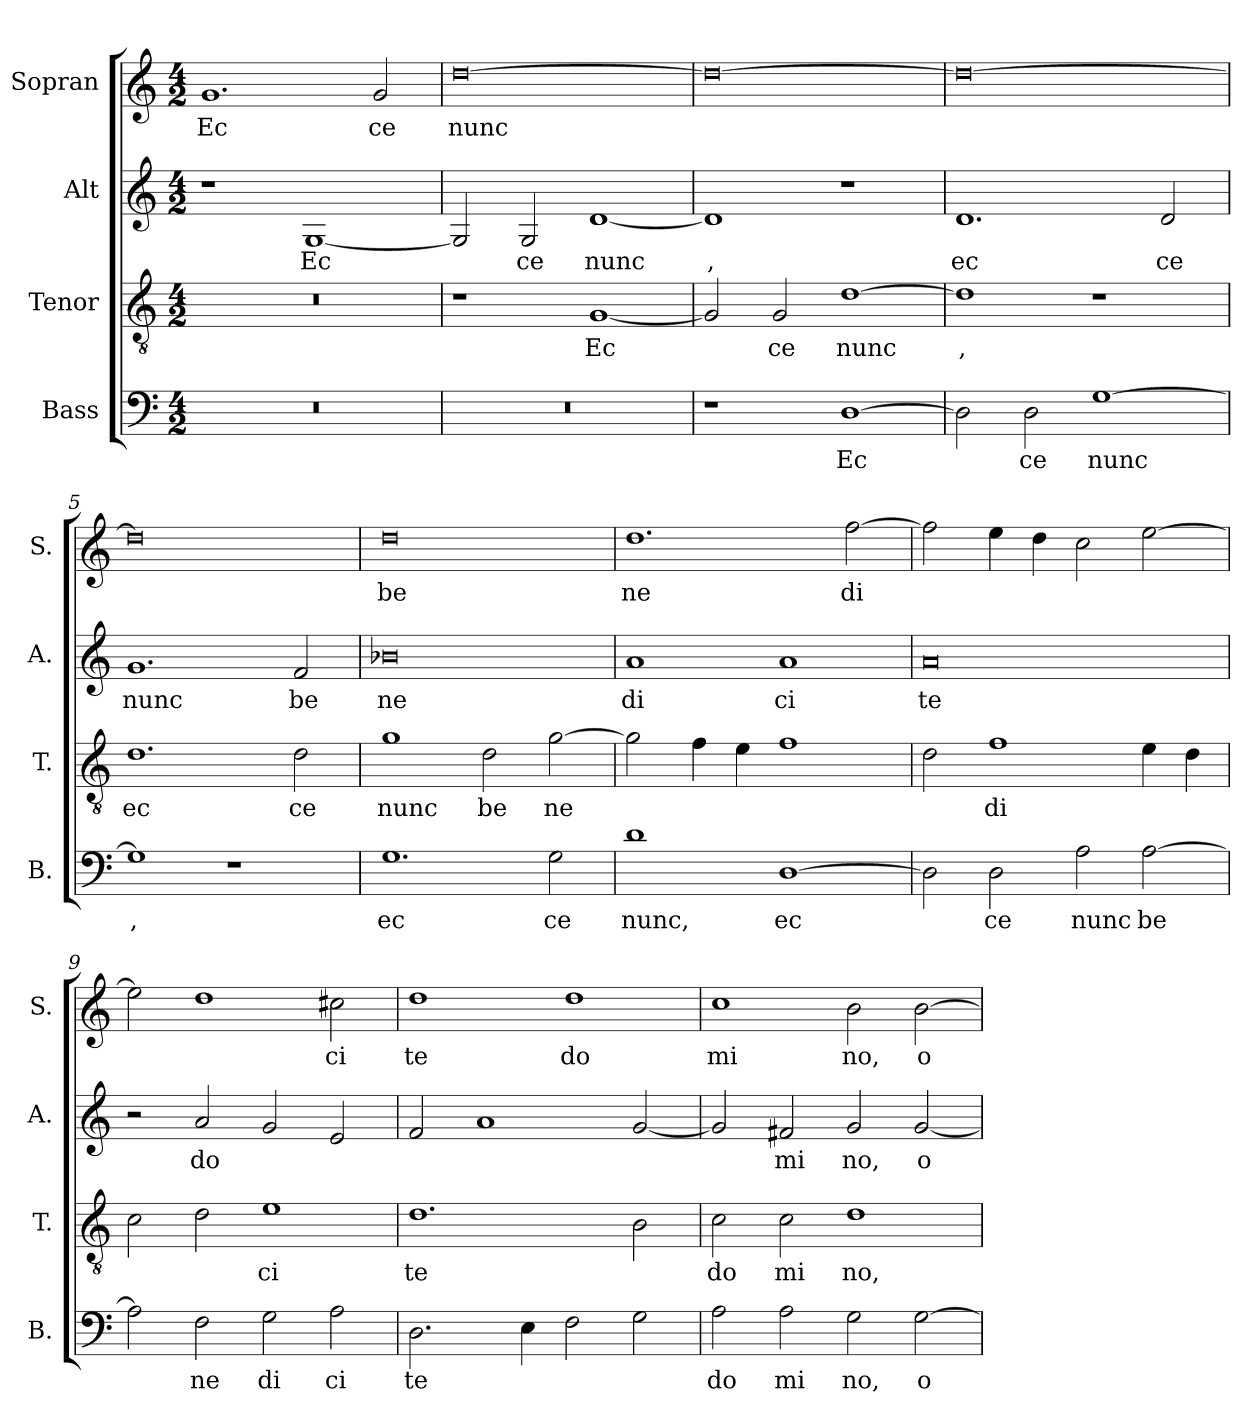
**kern	**text	**kern	**text	**kern	**text	**kern	**text
*part4	*part4	*part3	*part3	*part2	*part2	*part1	*part1
*staff4	*staff4	*staff3	*staff3	*staff2	*staff2	*staff1	*staff1
*I"Bass	*	*I"Tenor	*	*I"Alt	*	*I"Sopran	*
*I'B.	*	*I'T.	*	*I'A.	*	*I'S.	*
*clefF4	*	*clefGv2	*	*clefG2	*	*clefG2	*
*	*	*ITrd7c12	*	*	*	*	*
*k[]	*	*k[]	*	*k[]	*	*k[]	*
*M4/2	*	*M4/2	*	*M4/2	*	*M4/2	*
=1	=1	=1	=1	=1	=1	=1	=1
0r	.	0r	.	1r	.	1.g	Ec
.	.	.	.	[1G	Ec	.	.
.	.	.	.	.	.	2g/	- ce
=2	=2	=2	=2	=2	=2	=2	=2
0r	.	1r	.	2G/]	.	[0dd	nunc
.	.	.	.	2G/	- ce	.	.
.	.	[1GG	Ec	[1d	nunc	.	.
=3	=3	=3	=3	=3	=3	=3	=3
1r	.	2GG/]	.	1d]	,	0dd_	.
.	.	2GG/	- ce	.	.	.	.
[1D	Ec	[1D	nunc	1r	.	.	.
=4	=4	=4	=4	=4	=4	=4	=4
2D\]	.	1D]	,	1.d	ec	0dd_	.
2D\	- ce	.	.	.	.	.	.
[1G	nunc	1r	.	.	.	.	.
.	.	.	.	2d/	- ce	.	.
=5	=5	=5	=5	=5	=5	=5	=5
1G]	,	1.D	ec	1.g	nunc	0dd]	.
1r	.	.	.	.	.	.	.
.	.	2D\	- ce	2f/	be	.	.
=6	=6	=6	=6	=6	=6	=6	=6
1.G	ec	1G	nunc	0b-X	- ne	0dd	be
.	.	2D\	be	.	.	.	.
2G\	- ce	[2G\	- ne	.	.	.	.
=7	=7	=7	=7	=7	=7	=7	=7
1d	nunc,	2G\]	.	1a	- di	1.dd	- ne
.	.	4F\	.	.	.	.	.
.	.	4E\	.	.	.	.	.
[1D	ec	1F	.	1a	- ci	.	.
.	.	.	.	.	.	[2ff\	- di
=8	=8	=8	=8	=8	=8	=8	=8
2D\]	.	2D\	.	0a	- te	2ff\]	.
2D\	- ce	1F	- di	.	.	4ee\	.
.	.	.	.	.	.	4dd\	.
2A\	nunc	.	.	.	.	2cc\	.
[2A\	be	4E\	.	.	.	[2ee\	.
.	.	4D\	.	.	.	.	.
=9	=9	=9	=9	=9	=9	=9	=9
2A\]	.	2C\	.	2r	.	2ee\]	.
2F\	- ne	2D\	.	2a/	do	1dd	.
2G\	- di	1E	- ci	2g/	.	.	.
2A\	- ci	.	.	2e/	.	2cc#X\	- ci
=10	=10	=10	=10	=10	=10	=10	=10
2.D\	- te	1.D	- te	2f/	.	1dd	- te
.	.	.	.	1a	.	.	.
4E\	.	.	.	.	.	.	.
2F\	.	.	.	.	.	1dd	do
2G\	.	2BB\	.	[2g/	.	.	.
=11	=11	=11	=11	=11	=11	=11	=11
2A\	do	2C\	do	2g/]	.	1cc	- mi
2A\	- mi	2C\	- mi	2f#X/	- mi	.	.
2G\	- no,	1D	- no,	2g/	- no,	2b\	- no,
[2G\	o	.	.	[2g/	o	[2b\	o
=	=	=	=	=	=	=	=
*-	*-	*-	*-	*-	*-	*-	*-
